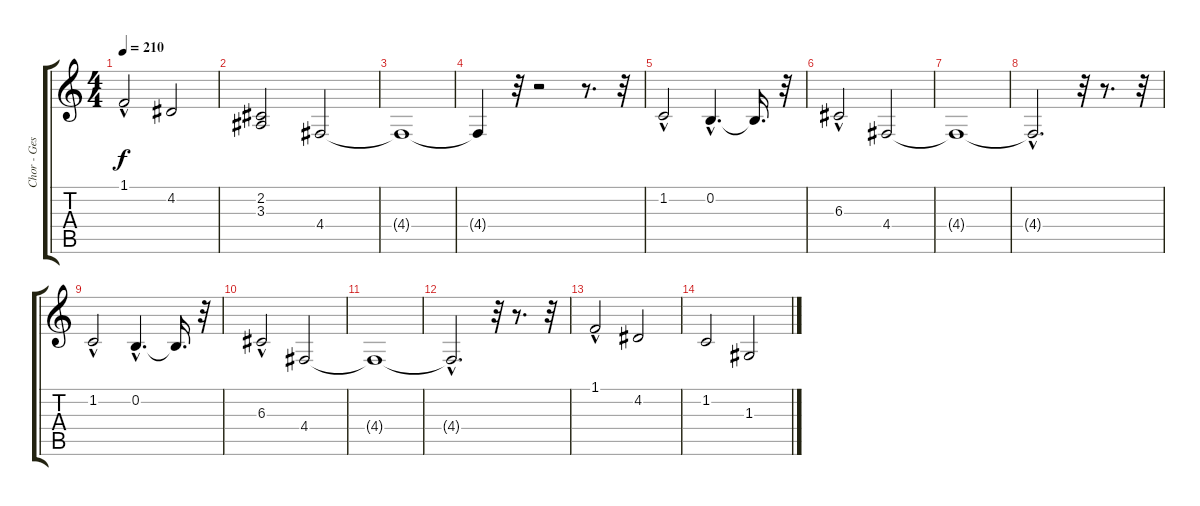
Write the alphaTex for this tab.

\track ("Chor - Gesang" "Chor - Ges") {instrument tenorsax}
\staff {score tabs}
\tuning (E4 B3 G3 D3 A2 E2) {hide}
\ts (4 4)
\tempo 210
\clef g2
\ks c
1.1{hac}.2{dy f} 4.2.2 |
(2.2 3.3).2 4.4.2 |
4.4{t}.1 |
4.4{t}.4 r.32 r.2 r.8{d} r.32 |
1.2{hac}.2 0.2{hac}.4{d} 0.2{t}.16{d} r.32 |
6.3{hac}.2 4.4.2 |
4.4{t}.1 |
4.4{hac t}.2{d} r.32 r.8{d} r.32 |
1.2{hac}.2 0.2{hac}.4{d} 0.2{t}.16{d} r.32 |
6.3{hac}.2 4.4.2 |
4.4{t}.1 |
4.4{hac t}.2{d} r.32 r.8{d} r.32 |
1.1{hac}.2 4.2.2 |
1.2.2 1.3.2
